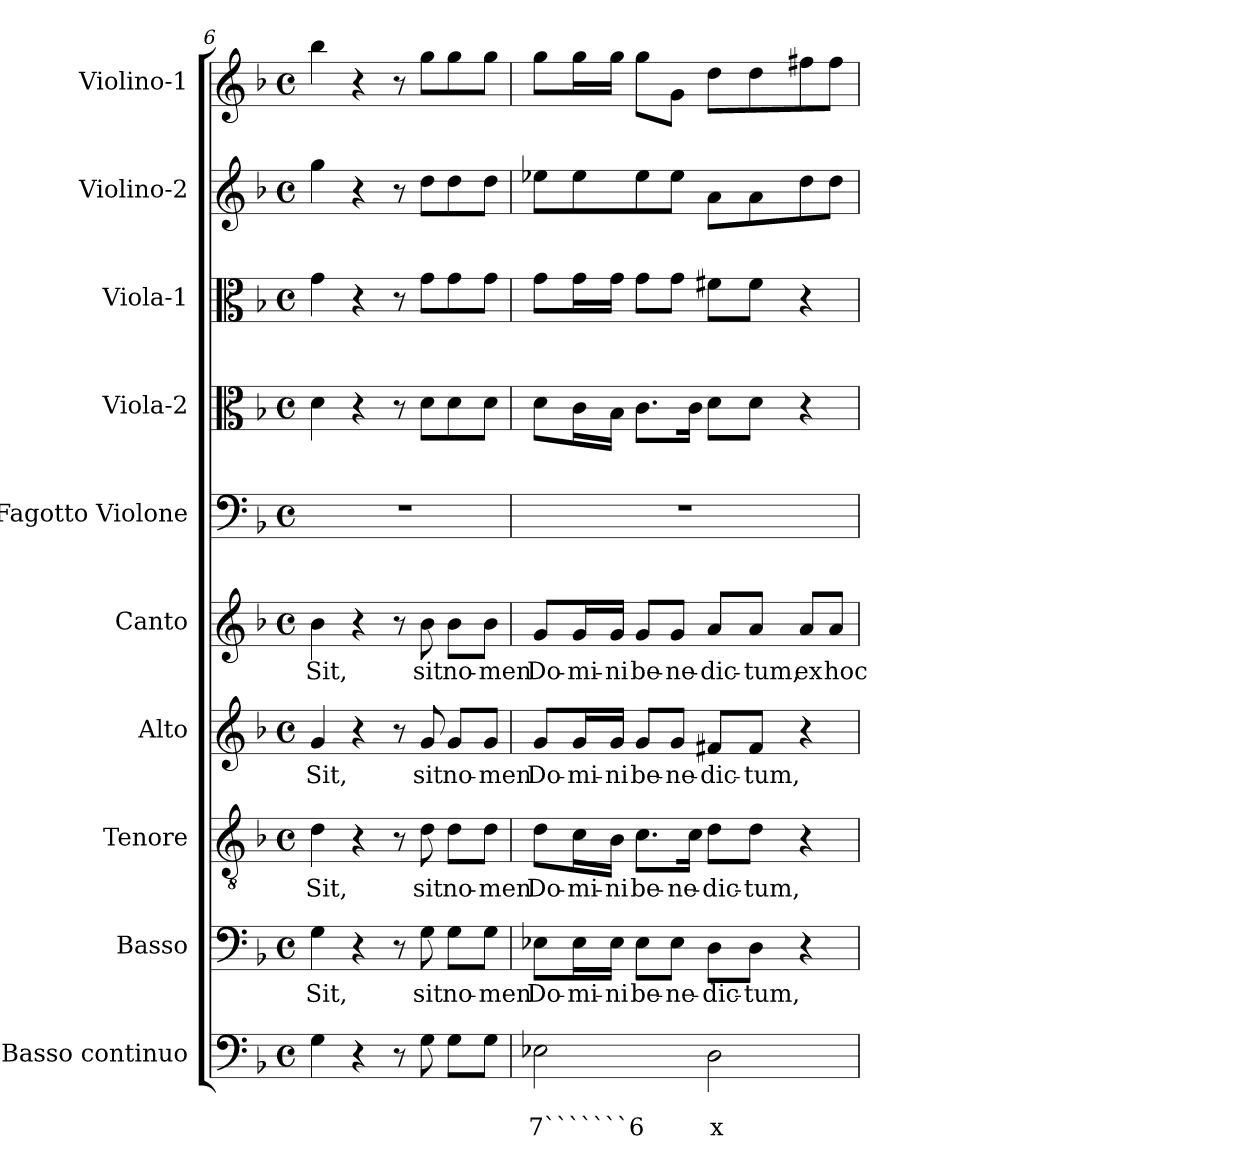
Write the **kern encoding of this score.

**kern	**text	**text	**kern	**text	**kern	**text	**kern	**text	**kern	**text	**kern	**kern	**kern	**kern	**kern
*part10	*part10	*part10	*part9	*part9	*part8	*part8	*part7	*part7	*part6	*part6	*part5	*part4	*part3	*part2	*part1
*staff10	*staff10	*staff10	*staff9	*staff9	*staff8	*staff8	*staff7	*staff7	*staff6	*staff6	*staff5	*staff4	*staff3	*staff2	*staff1
*I"Basso continuo	*	*	*I"Basso	*	*I"Tenore	*	*I"Alto	*	*I"Canto	*	*I"Fagotto Violone	*I"Viola-2	*I"Viola-1	*I"Violino-2	*I"Violino-1
*I'BC	*	*	*I'B	*	*I'T	*	*I'A	*	*I'C	*	*I'Fg	*I'Va2	*I'Va1	*I'Vi2	*I'Vi1
*clefF4	*	*	*clefF4	*	*clefGv2	*	*clefG2	*	*clefG2	*	*clefF4	*clefC3	*clefC3	*clefG2	*clefG2
*k[b-]	*	*	*k[b-]	*	*k[b-]	*	*k[b-]	*	*k[b-]	*	*k[b-]	*k[b-]	*k[b-]	*k[b-]	*k[b-]
*F:	*	*	*F:	*	*F:	*	*F:	*	*F:	*	*F:	*F:	*F:	*F:	*F:
*M4/4	*	*	*M4/4	*	*M4/4	*	*M4/4	*	*M4/4	*	*M4/4	*M4/4	*M4/4	*M4/4	*M4/4
*met(c)	*	*	*met(c)	*	*met(c)	*	*met(c)	*	*met(c)	*	*met(c)	*met(c)	*met(c)	*met(c)	*met(c)
=6	=6	=6	=6	=6	=6	=6	=6	=6	=6	=6	=6	=6	=6	=6	=6
!	!	!	!	!LO:LY:b	!	!	!	!	!	!	!	!	!	!	!
!	!	!	!	!	!	!LO:LY:b	!	!	!	!	!	!	!	!	!
!	!	!	!	!	!	!	!	!LO:LY:b	!	!	!	!	!	!	!
!	!	!	!	!	!	!	!	!	!	!LO:LY:b	!	!	!	!	!
4G\	.	.	4G\	Sit,	4d\	Sit,	4g/	Sit,	4b-\	Sit,	1r	4d\	4g\	4gg\	4bb-\
4r	.	.	4r	.	4r	.	4r	.	4r	.	.	4r	4r	4r	4r
8r	.	.	8r	.	8r	.	8r	.	8r	.	.	8r	8r	8r	8r
!	!	!	!	!LO:LY:b	!	!	!	!	!	!	!	!	!	!	!
!	!	!	!	!	!	!LO:LY:b	!	!	!	!	!	!	!	!	!
!	!	!	!	!	!	!	!	!LO:LY:b	!	!	!	!	!	!	!
!	!	!	!	!	!	!	!	!	!	!LO:LY:b	!	!	!	!	!
8G\	.	.	8G\	sit	8d\	sit	8g/	sit	8b-\	sit	.	8d\L	8g\L	8dd\L	8gg\L
!	!	!	!	!LO:LY:b	!	!	!	!	!	!	!	!	!	!	!
!	!	!	!	!	!	!LO:LY:b	!	!	!	!	!	!	!	!	!
!	!	!	!	!	!	!	!	!LO:LY:b	!	!	!	!	!	!	!
!	!	!	!	!	!	!	!	!	!	!LO:LY:b	!	!	!	!	!
8G\L	.	.	8G\L	no-	8d\L	no-	8g/L	no-	8b-\L	no-	.	8d\	8g\	8dd\	8gg\
!	!	!	!	!LO:LY:b	!	!	!	!	!	!	!	!	!	!	!
!	!	!	!	!	!	!LO:LY:b	!	!	!	!	!	!	!	!	!
!	!	!	!	!	!	!	!	!LO:LY:b	!	!	!	!	!	!	!
!	!	!	!	!	!	!	!	!	!	!LO:LY:b	!	!	!	!	!
8G\J	.	.	8G\J	-men	8d\J	-men	8g/J	-men	8b-\J	-men	.	8d\J	8g\J	8dd\J	8gg\J
=7	=7	=7	=7	=7	=7	=7	=7	=7	=7	=7	=7	=7	=7	=7	=7
!	!	!LO:LY:b	!	!	!	!	!	!	!	!	!	!	!	!	!
!	!	!	!	!LO:LY:b	!	!	!	!	!	!	!	!	!	!	!
!	!	!	!	!	!	!LO:LY:b	!	!	!	!	!	!	!	!	!
!	!	!	!	!	!	!	!	!LO:LY:b	!	!	!	!	!	!	!
!	!	!	!	!	!	!	!	!	!	!LO:LY:b	!	!	!	!	!
2E-X\	.	7```````6	8E-X\L	Do-	8d\L	Do-	8g/L	Do-	8g/L	Do-	1r	8d\L	8g\L	8ee-X\L	8gg\L
!	!	!	!	!LO:LY:b	!	!	!	!	!	!	!	!	!	!	!
!	!	!	!	!	!	!LO:LY:b	!	!	!	!	!	!	!	!	!
!	!	!	!	!	!	!	!	!LO:LY:b	!	!	!	!	!	!	!
!	!	!	!	!	!	!	!	!	!	!LO:LY:b	!	!	!	!	!
.	.	.	16E-\L	-mi-	16c\L	-mi-	16g/L	-mi-	16g/L	-mi-	.	16c\L	16g\L	8ee-\	16gg\L
!	!	!	!	!LO:LY:b	!	!	!	!	!	!	!	!	!	!	!
!	!	!	!	!	!	!LO:LY:b	!	!	!	!	!	!	!	!	!
!	!	!	!	!	!	!	!	!LO:LY:b	!	!	!	!	!	!	!
!	!	!	!	!	!	!	!	!	!	!LO:LY:b	!	!	!	!	!
.	.	.	16E-\JJ	-ni	16B-\JJ	-ni	16g/JJ	-ni	16g/JJ	-ni	.	16B-\JJ	16g\JJ	.	16gg\JJ
!	!	!	!	!LO:LY:b	!	!	!	!	!	!	!	!	!	!	!
!	!	!	!	!	!	!LO:LY:b	!	!	!	!	!	!	!	!	!
!	!	!	!	!	!	!	!	!LO:LY:b	!	!	!	!	!	!	!
!	!	!	!	!	!	!	!	!	!	!LO:LY:b	!	!	!	!	!
.	.	.	8E-\L	be-	8.c\L	be-	8g/L	be-	8g/L	be-	.	8.c\L	8g\L	8ee-\	8gg\L
!	!	!	!	!LO:LY:b	!	!	!	!	!	!	!	!	!	!	!
!	!	!	!	!	!	!	!	!LO:LY:b	!	!	!	!	!	!	!
!	!	!	!	!	!	!	!	!	!	!LO:LY:b	!	!	!	!	!
.	.	.	8E-\J	-ne-	.	.	8g/J	-ne-	8g/J	-ne-	.	.	8g\J	8ee-\J	8g\J
!	!	!	!	!	!	!LO:LY:b	!	!	!	!	!	!	!	!	!
.	.	.	.	.	16c\Jk	-ne-	.	.	.	.	.	16c\Jk	.	.	.
!	!	!LO:LY:b	!	!	!	!	!	!	!	!	!	!	!	!	!
!	!	!	!	!LO:LY:b	!	!	!	!	!	!	!	!	!	!	!
!	!	!	!	!	!	!LO:LY:b	!	!	!	!	!	!	!	!	!
!	!	!	!	!	!	!	!	!LO:LY:b	!	!	!	!	!	!	!
!	!	!	!	!	!	!	!	!	!	!LO:LY:b	!	!	!	!	!
2D\	.	x	8D\L	-dic-	8d\L	-dic-	8f#X/L	-dic-	8a/L	-dic-	.	8d\L	8f#X\L	8a\L	8dd\L
!	!	!	!	!LO:LY:b	!	!	!	!	!	!	!	!	!	!	!
!	!	!	!	!	!	!LO:LY:b	!	!	!	!	!	!	!	!	!
!	!	!	!	!	!	!	!	!LO:LY:b	!	!	!	!	!	!	!
!	!	!	!	!	!	!	!	!	!	!LO:LY:b	!	!	!	!	!
.	.	.	8D\J	-tum,	8d\J	-tum,	8f#/J	-tum,	8a/J	-tum,	.	8d\J	8f#\J	8a\	8dd\
!	!	!	!	!	!	!	!	!	!	!LO:LY:b	!	!	!	!	!
.	.	.	4r	.	4r	.	4r	.	8a/L	ex	.	4r	4r	8dd\	8ff#X\
!	!	!	!	!	!	!	!	!	!	!LO:LY:b	!	!	!	!	!
.	.	.	.	.	.	.	.	.	8a/J	hoc	.	.	.	8dd\J	8ff#\J
=	=	=	=	=	=	=	=	=	=	=	=	=	=	=	=
*-	*-	*-	*-	*-	*-	*-	*-	*-	*-	*-	*-	*-	*-	*-	*-
